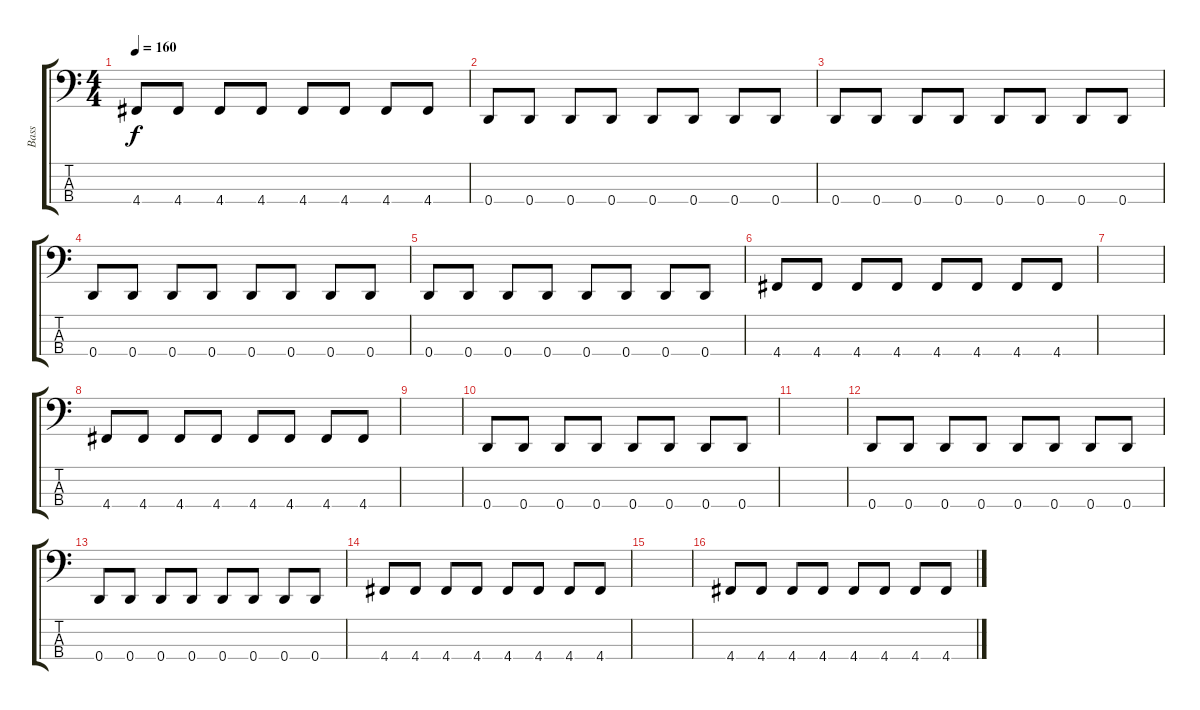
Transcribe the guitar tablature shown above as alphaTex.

\track ("Bass" "Bass") {instrument electricbasspick}
\staff {score tabs}
\tuning (G2 D2 A1 D1) {hide}
\ts (4 4)
\tempo 160
\clef f4
\ks c
4.4.8{dy f} 4.4.8 4.4.8 4.4.8 4.4.8 4.4.8 4.4.8 4.4.8 |
0.4.8 0.4.8 0.4.8 0.4.8 0.4.8 0.4.8 0.4.8 0.4.8 |
0.4.8 0.4.8 0.4.8 0.4.8 0.4.8 0.4.8 0.4.8 0.4.8 |
0.4.8 0.4.8 0.4.8 0.4.8 0.4.8 0.4.8 0.4.8 0.4.8 |
0.4.8 0.4.8 0.4.8 0.4.8 0.4.8 0.4.8 0.4.8 0.4.8 |
4.4.8 4.4.8 4.4.8 4.4.8 4.4.8 4.4.8 4.4.8 4.4.8 |
|
4.4.8 4.4.8 4.4.8 4.4.8 4.4.8 4.4.8 4.4.8 4.4.8 |
|
0.4.8 0.4.8 0.4.8 0.4.8 0.4.8 0.4.8 0.4.8 0.4.8 |
|
0.4.8 0.4.8 0.4.8 0.4.8 0.4.8 0.4.8 0.4.8 0.4.8 |
0.4.8 0.4.8 0.4.8 0.4.8 0.4.8 0.4.8 0.4.8 0.4.8 |
4.4.8 4.4.8 4.4.8 4.4.8 4.4.8 4.4.8 4.4.8 4.4.8 |
|
4.4.8 4.4.8 4.4.8 4.4.8 4.4.8 4.4.8 4.4.8 4.4.8
